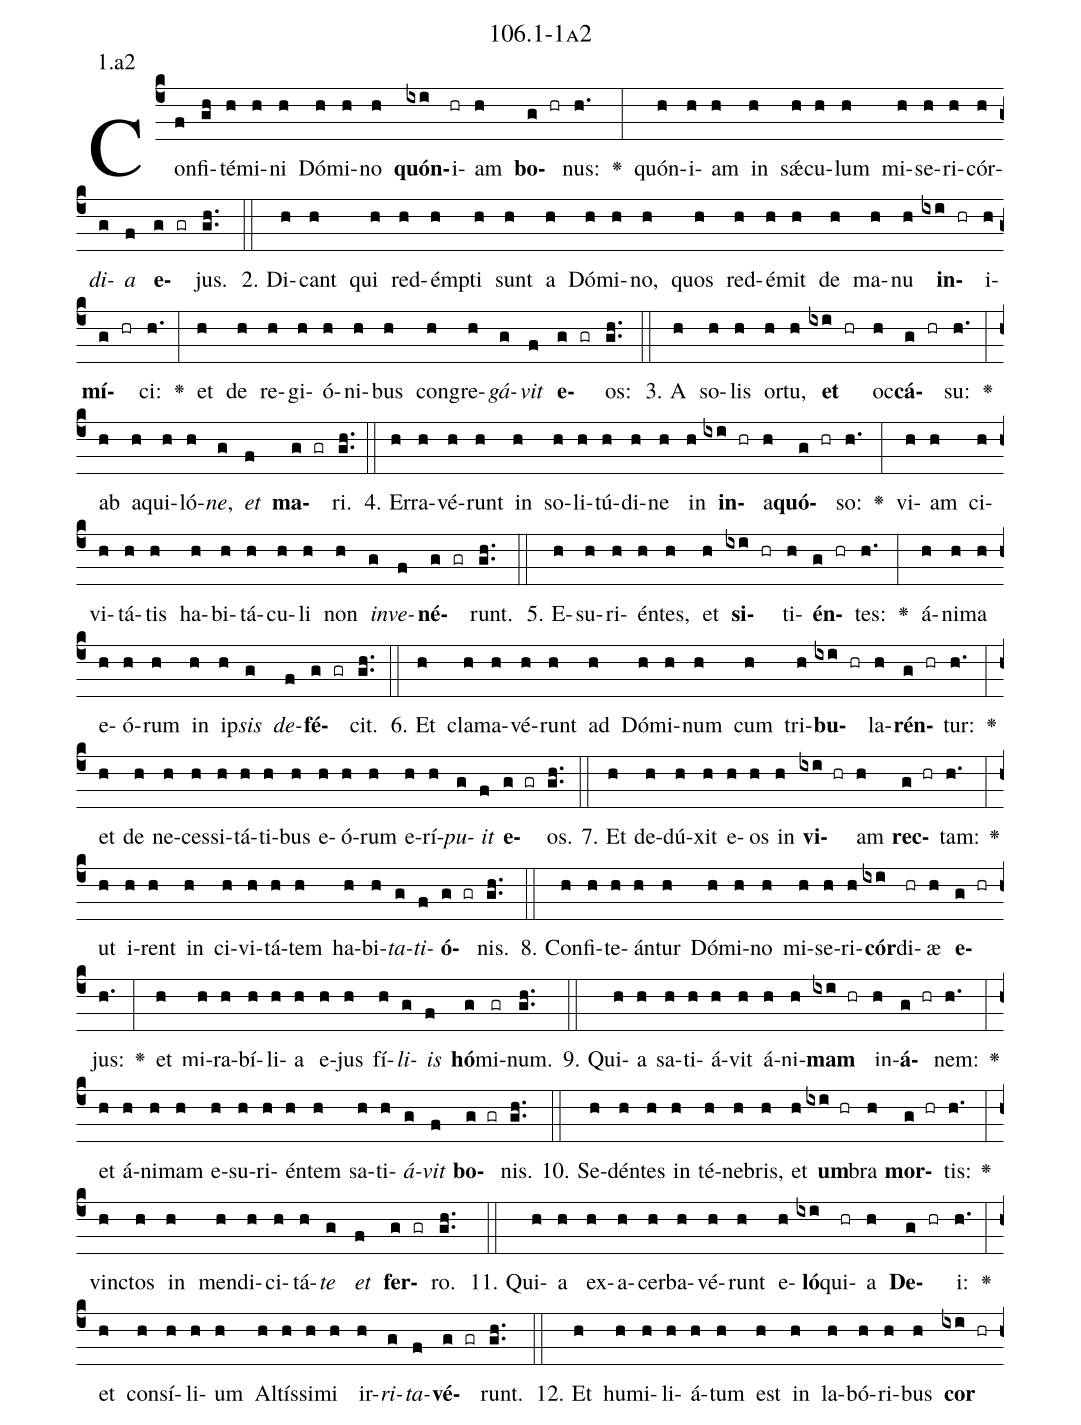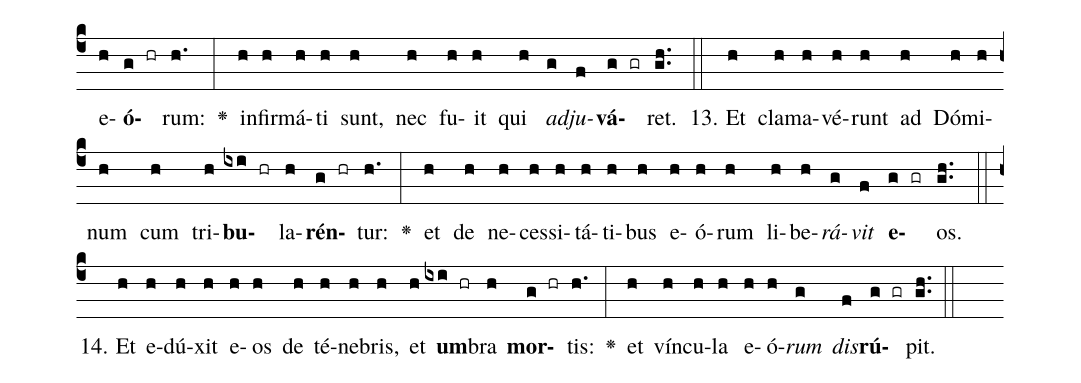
name: 106.1-1a2;
annotation: 1.a2;
%%
(c4)Con(f)fi(gh)té(h)mi(h)ni(h) Dó(h)mi(h)no(h) <b>quón</b>(ixi)i(hr)am(h) <b>bo</b>(g hr)nus:(h.) <v>\greheightstar</v>(:) quón(h)i(h)am(h) in(h) sǽ(h)cu(h)lum(h) mi(h)se(h)ri(h)cór(h)<i>di</i>(g)<i>a</i>(f) <b>e</b>(g gr)jus.(gh..) (::)
2. Di(h)cant(h) qui(h) red(h)émp(h)ti(h) sunt(h) a(h) Dó(h)mi(h)no,(h) quos(h) red(h)é(h)mit(h) de(h) ma(h)nu(h) <b>in</b>(ixi hr)i(h)<b>mí</b>(g hr)ci:(h.) <v>\greheightstar</v>(:) et(h) de(h) re(h)gi(h)ó(h)ni(h)bus(h) con(h)gre(h)<i>gá</i>(g)<i>vit</i>(f) <b>e</b>(g gr)os:(gh..) (::)
3. A(h) so(h)lis(h) or(h)tu,(h) <b>et</b>(ixi hr) oc(h)<b>cá</b>(g hr)su:(h.) <v>\greheightstar</v>(:) ab(h) a(h)qui(h)ló(h)<i>ne</i>,(g) <i>et</i>(f) <b>ma</b>(g gr)ri.(gh..) (::)
4. Er(h)ra(h)vé(h)runt(h) in(h) so(h)li(h)tú(h)di(h)ne(h) in(h) <b>in</b>(ixi hr)a(h)<b>quó</b>(g hr)so:(h.) <v>\greheightstar</v>(:) vi(h)am(h) ci(h)vi(h)tá(h)tis(h) ha(h)bi(h)tá(h)cu(h)li(h) non(h) <i>in</i>(g)<i>ve</i>(f)<b>né</b>(g gr)runt.(gh..) (::)
5. E(h)su(h)ri(h)én(h)tes,(h) et(h) <b>si</b>(ixi hr)ti(h)<b>én</b>(g hr)tes:(h.) <v>\greheightstar</v>(:) á(h)ni(h)ma(h) e(h)ó(h)rum(h) in(h) ip(h)<i>sis</i>(g) <i>de</i>(f)<b>fé</b>(g gr)cit.(gh..) (::)
6. Et(h) cla(h)ma(h)vé(h)runt(h) ad(h) Dó(h)mi(h)num(h) cum(h) tri(h)<b>bu</b>(ixi hr)la(h)<b>rén</b>(g hr)tur:(h.) <v>\greheightstar</v>(:) et(h) de(h) ne(h)ces(h)si(h)tá(h)ti(h)bus(h) e(h)ó(h)rum(h) e(h)rí(h)<i>pu</i>(g)<i>it</i>(f) <b>e</b>(g gr)os.(gh..) (::)
7. Et(h) de(h)dú(h)xit(h) e(h)os(h) in(h) <b>vi</b>(ixi hr)am(h) <b>rec</b>(g hr)tam:(h.) <v>\greheightstar</v>(:) ut(h) i(h)rent(h) in(h) ci(h)vi(h)tá(h)tem(h) ha(h)bi(h)<i>ta</i>(g)<i>ti</i>(f)<b>ó</b>(g gr)nis.(gh..) (::)
8. Con(h)fi(h)te(h)án(h)tur(h) Dó(h)mi(h)no(h) mi(h)se(h)ri(h)<b>cór</b>(ixi)di(hr)æ(h) <b>e</b>(g hr)jus:(h.) <v>\greheightstar</v>(:) et(h) mi(h)ra(h)bí(h)li(h)a(h) e(h)jus(h) fí(h)<i>li</i>(g)<i>is</i>(f) <b>hó</b>(g)mi(gr)num.(gh..) (::)
9. Qui(h)a(h) sa(h)ti(h)á(h)vit(h) á(h)ni(h)<b>mam</b>(ixi hr) in(h)<b>á</b>(g hr)nem:(h.) <v>\greheightstar</v>(:) et(h) á(h)ni(h)mam(h) e(h)su(h)ri(h)én(h)tem(h) sa(h)ti(h)<i>á</i>(g)<i>vit</i>(f) <b>bo</b>(g gr)nis.(gh..) (::)
10. Se(h)dén(h)tes(h) in(h) té(h)ne(h)bris,(h) et(h) <b>um</b>(ixi hr)bra(h) <b>mor</b>(g hr)tis:(h.) <v>\greheightstar</v>(:) vinc(h)tos(h) in(h) men(h)di(h)ci(h)tá(h)<i>te</i>(g) <i>et</i>(f) <b>fer</b>(g gr)ro.(gh..) (::)
11. Qui(h)a(h) ex(h)a(h)cer(h)ba(h)vé(h)runt(h) e(h)<b>ló</b>(ixi)qui(hr)a(h) <b>De</b>(g hr)i:(h.) <v>\greheightstar</v>(:) et(h) con(h)sí(h)li(h)um(h) Al(h)tís(h)si(h)mi(h) ir(h)<i>ri</i>(g)<i>ta</i>(f)<b>vé</b>(g gr)runt.(gh..) (::)
12. Et(h) hu(h)mi(h)li(h)á(h)tum(h) est(h) in(h) la(h)bó(h)ri(h)bus(h) <b>cor</b>(ixi hr) e(h)<b>ó</b>(g hr)rum:(h.) <v>\greheightstar</v>(:) in(h)fir(h)má(h)ti(h) sunt,(h) nec(h) fu(h)it(h) qui(h) <i>ad</i>(g)<i>ju</i>(f)<b>vá</b>(g gr)ret.(gh..) (::)
13. Et(h) cla(h)ma(h)vé(h)runt(h) ad(h) Dó(h)mi(h)num(h) cum(h) tri(h)<b>bu</b>(ixi hr)la(h)<b>rén</b>(g hr)tur:(h.) <v>\greheightstar</v>(:) et(h) de(h) ne(h)ces(h)si(h)tá(h)ti(h)bus(h) e(h)ó(h)rum(h) li(h)be(h)<i>rá</i>(g)<i>vit</i>(f) <b>e</b>(g gr)os.(gh..) (::)
14. Et(h) e(h)dú(h)xit(h) e(h)os(h) de(h) té(h)ne(h)bris,(h) et(h) <b>um</b>(ixi hr)bra(h) <b>mor</b>(g hr)tis:(h.) <v>\greheightstar</v>(:) et(h) vín(h)cu(h)la(h) e(h)ó(h)<i>rum</i>(g) <i>dis</i>(f)<b>rú</b>(g gr)pit.(gh..) (::)
